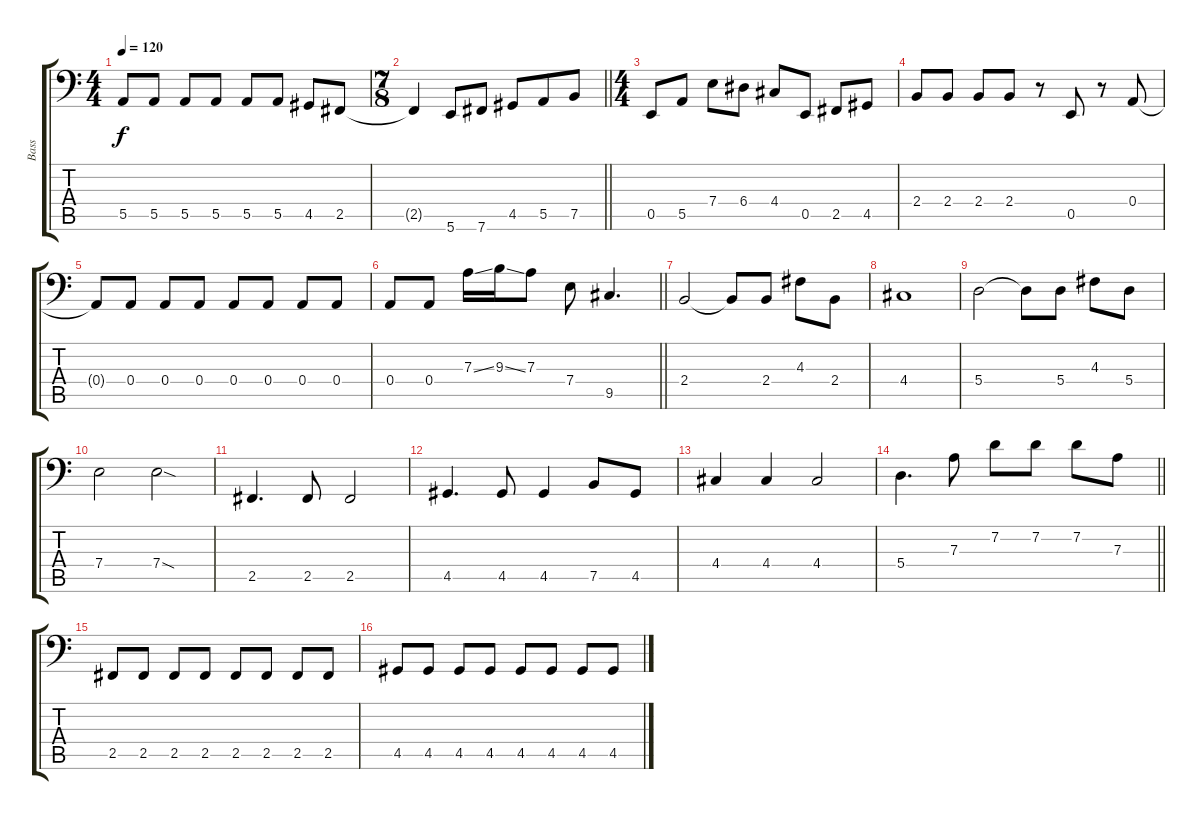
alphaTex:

\track ("Bass" "Bass") {instrument electricbassfinger}
\staff {score tabs}
\tuning (C3 G2 D2 A1 E1 B0) {hide}
\ts (4 4)
\tempo 120
\clef f4
\ks c
5.5.8{dy f} 5.5.8 5.5.8 5.5.8 5.5.8 5.5.8 4.5.8 2.5.8 |
\ts (7 8)
\barLineRight lightlight
2.5{t}.4 5.6.8 7.6.8 4.5.8 5.5.8 7.5.8 |
\ts (4 4)
0.5.8 5.5.8 7.4.8 6.4.8 4.4.8 0.5.8 2.5.8 4.5.8 |
2.4.8 2.4.8 2.4.8 2.4.8 r.8 0.5.8 r.8 0.4.8 |
0.4{t}.8 0.4.8 0.4.8 0.4.8 0.4.8 0.4.8 0.4.8 0.4.8 |
\barLineRight lightlight
0.4.8 0.4.8 7.3{ss}.16 9.3{ss}.16 7.3.8 7.4.8 9.5.4{d} |
2.4.2 2.4{t}.8 2.4.8 4.3.8 2.4.8 |
4.4.1 |
5.4.2 5.4{t}.8 5.4.8 4.3.8 5.4.8 |
7.4.2 7.4{sod}.2 |
2.5.4{d} 2.5.8 2.5.2 |
4.5.4{d} 4.5.8 4.5.4 7.5.8 4.5.8 |
4.4.4 4.4.4 4.4.2 |
\barLineRight lightlight
5.4.4{d} 7.3.8 7.2.8 7.2.8 7.2.8 7.3.8 |
2.5.8 2.5.8 2.5.8 2.5.8 2.5.8 2.5.8 2.5.8 2.5.8 |
4.5.8 4.5.8 4.5.8 4.5.8 4.5.8 4.5.8 4.5.8 4.5.8
